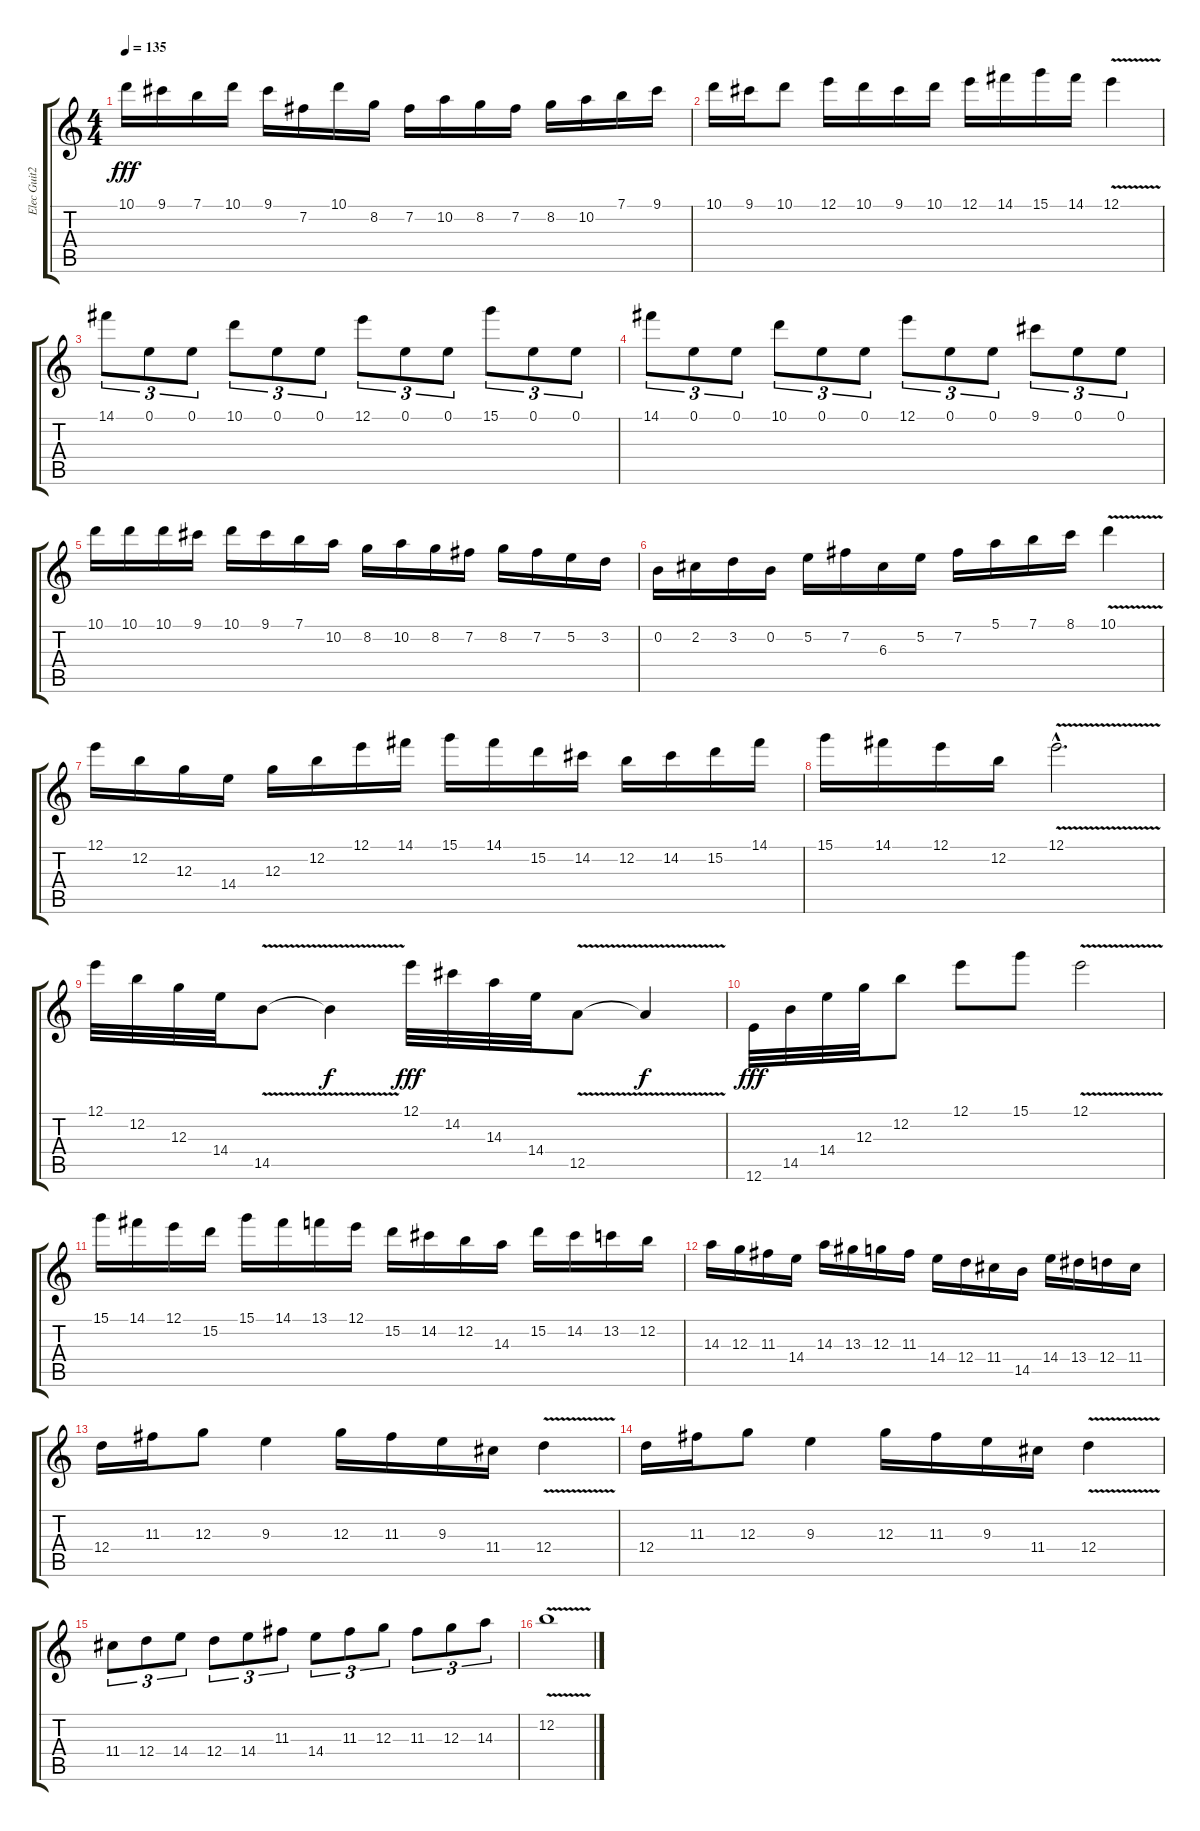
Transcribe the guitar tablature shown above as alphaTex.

\track ("Elec Guit2" "Elec Guit2") {instrument overdrivenguitar}
\staff {score tabs}
\tuning (E4 B3 G3 D3 A2 E2) {hide}
\ts (4 4)
\tempo 135
\clef g2
\ks c
10.1.16{dy fff} 9.1.16 7.1.16 10.1.16 9.1.16 7.2.16 10.1.16 8.2.16 7.2.16 10.2.16 8.2.16 7.2.16 8.2.16 10.2.16 7.1.16 9.1.16 |
10.1.16 9.1.16 10.1.8 12.1.16 10.1.16 9.1.16 10.1.16 12.1.16 14.1.16 15.1.16 14.1.16 12.1{v}.4 |
14.1.8{tu (3 2)} 0.1.8{tu (3 2)} 0.1.8{tu (3 2)} 10.1.8{tu (3 2)} 0.1.8{tu (3 2)} 0.1.8{tu (3 2)} 12.1.8{tu (3 2)} 0.1.8{tu (3 2)} 0.1.8{tu (3 2)} 15.1.8{tu (3 2)} 0.1.8{tu (3 2)} 0.1.8{tu (3 2)} |
14.1.8{tu (3 2)} 0.1.8{tu (3 2)} 0.1.8{tu (3 2)} 10.1.8{tu (3 2)} 0.1.8{tu (3 2)} 0.1.8{tu (3 2)} 12.1.8{tu (3 2)} 0.1.8{tu (3 2)} 0.1.8{tu (3 2)} 9.1.8{tu (3 2)} 0.1.8{tu (3 2)} 0.1.8{tu (3 2)} |
10.1.16 10.1.16 10.1.16 9.1.16 10.1.16 9.1.16 7.1.16 10.2.16 8.2.16 10.2.16 8.2.16 7.2.16 8.2.16 7.2.16 5.2.16 3.2.16 |
0.2.16 2.2.16 3.2.16 0.2.16 5.2.16 7.2.16 6.3.16 5.2.16 7.2.16 5.1.16 7.1.16 8.1.16 10.1{v}.4 |
12.1.16 12.2.16 12.3.16 14.4.16 12.3.16 12.2.16 12.1.16 14.1.16 15.1.16 14.1.16 15.2.16 14.2.16 12.2.16 14.2.16 15.2.16 14.1.16 |
15.1.16 14.1.16 12.1.16 12.2.16 12.1{v hac}.2{d} |
12.1.32 12.2.32 12.3.32 14.4.32 14.5{v}.8 14.5{t}.4{dy f} 12.1.32{dy fff} 14.2.32 14.3.32 14.4.32 12.5{v}.8 12.5{t}.4{dy f} |
12.6.32{dy fff} 14.5.32 14.4.32 12.3.32 12.2.8 12.1.8 15.1.8 12.1{v}.2 |
15.1.16 14.1.16 12.1.16 15.2.16 15.1.16 14.1.16 13.1.16 12.1.16 15.2.16 14.2.16 12.2.16 14.3.16 15.2.16 14.2.16 13.2.16 12.2.16 |
14.3.16 12.3.16 11.3.16 14.4.16 14.3.16 13.3.16 12.3.16 11.3.16 14.4.16 12.4.16 11.4.16 14.5.16 14.4.16 13.4.16 12.4.16 11.4.16 |
12.4.16 11.3.16 12.3.8 9.3.4 12.3.16 11.3.16 9.3.16 11.4.16 12.4{v}.4 |
12.4.16 11.3.16 12.3.8 9.3.4 12.3.16 11.3.16 9.3.16 11.4.16 12.4{v}.4 |
11.4.8{tu (3 2)} 12.4.8{tu (3 2)} 14.4.8{tu (3 2)} 12.4.8{tu (3 2)} 14.4.8{tu (3 2)} 11.3.8{tu (3 2)} 14.4.8{tu (3 2)} 11.3.8{tu (3 2)} 12.3.8{tu (3 2)} 11.3.8{tu (3 2)} 12.3.8{tu (3 2)} 14.3.8{tu (3 2)} |
12.2{v}.1
